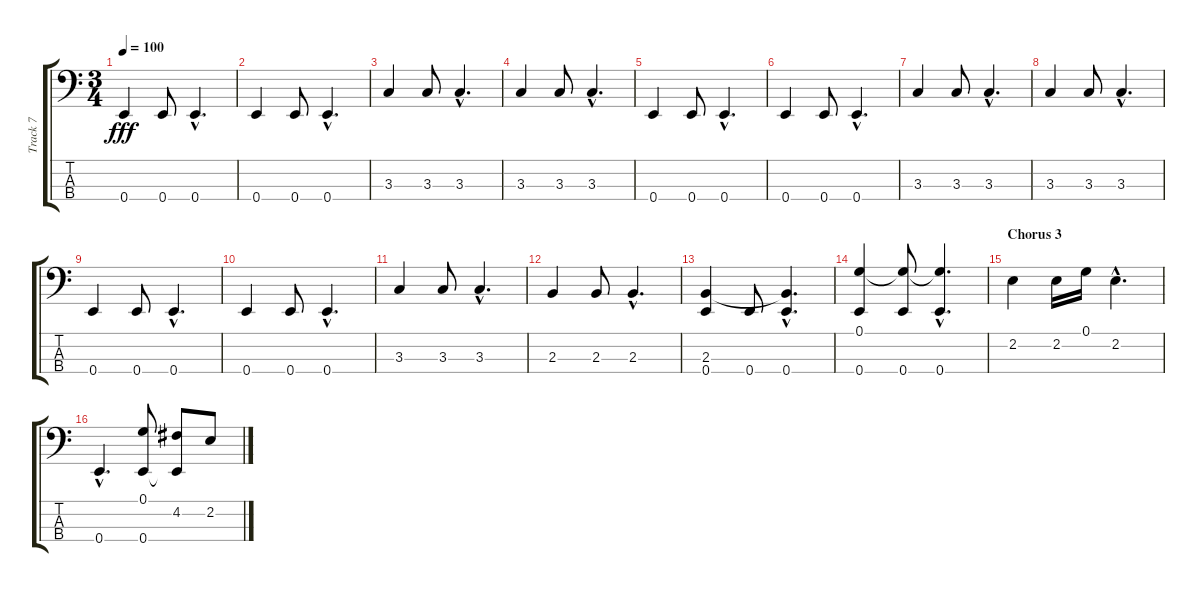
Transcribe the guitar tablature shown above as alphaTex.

\track ("Track 7" "Track 7") {instrument synthbass2}
\staff {score tabs}
\tuning (G2 D2 A1 E1) {hide}
\ts (3 4)
\tempo 100
\clef f4
\ks c
0.4.4{dy fff} 0.4.8 0.4{hac}.4{d} |
0.4.4 0.4.8 0.4{hac}.4{d} |
3.3.4 3.3.8 3.3{hac}.4{d} |
3.3.4 3.3.8 3.3{hac}.4{d} |
0.4.4 0.4.8 0.4{hac}.4{d} |
0.4.4 0.4.8 0.4{hac}.4{d} |
3.3.4 3.3.8 3.3{hac}.4{d} |
3.3.4 3.3.8 3.3{hac}.4{d} |
0.4.4 0.4.8 0.4{hac}.4{d} |
0.4.4 0.4.8 0.4{hac}.4{d} |
3.3.4 3.3.8 3.3{hac}.4{d} |
2.3.4 2.3.8 2.3{hac}.4{d} |
(2.3 0.4).4 0.4.8 (2.3{hac t} 0.4{hac}).4{d} |
(0.1 0.4).4 (0.1{t} 0.4).8 (0.1{hac t} 0.4{hac}).4{d} |
\section ("" "Chorus 3")
2.2.4 2.2.16 0.1.16 2.2{hac}.4{d} |
0.4{hac}.4{d} (0.1 0.4).8 (4.2 0.4{t}).8 2.2.8
